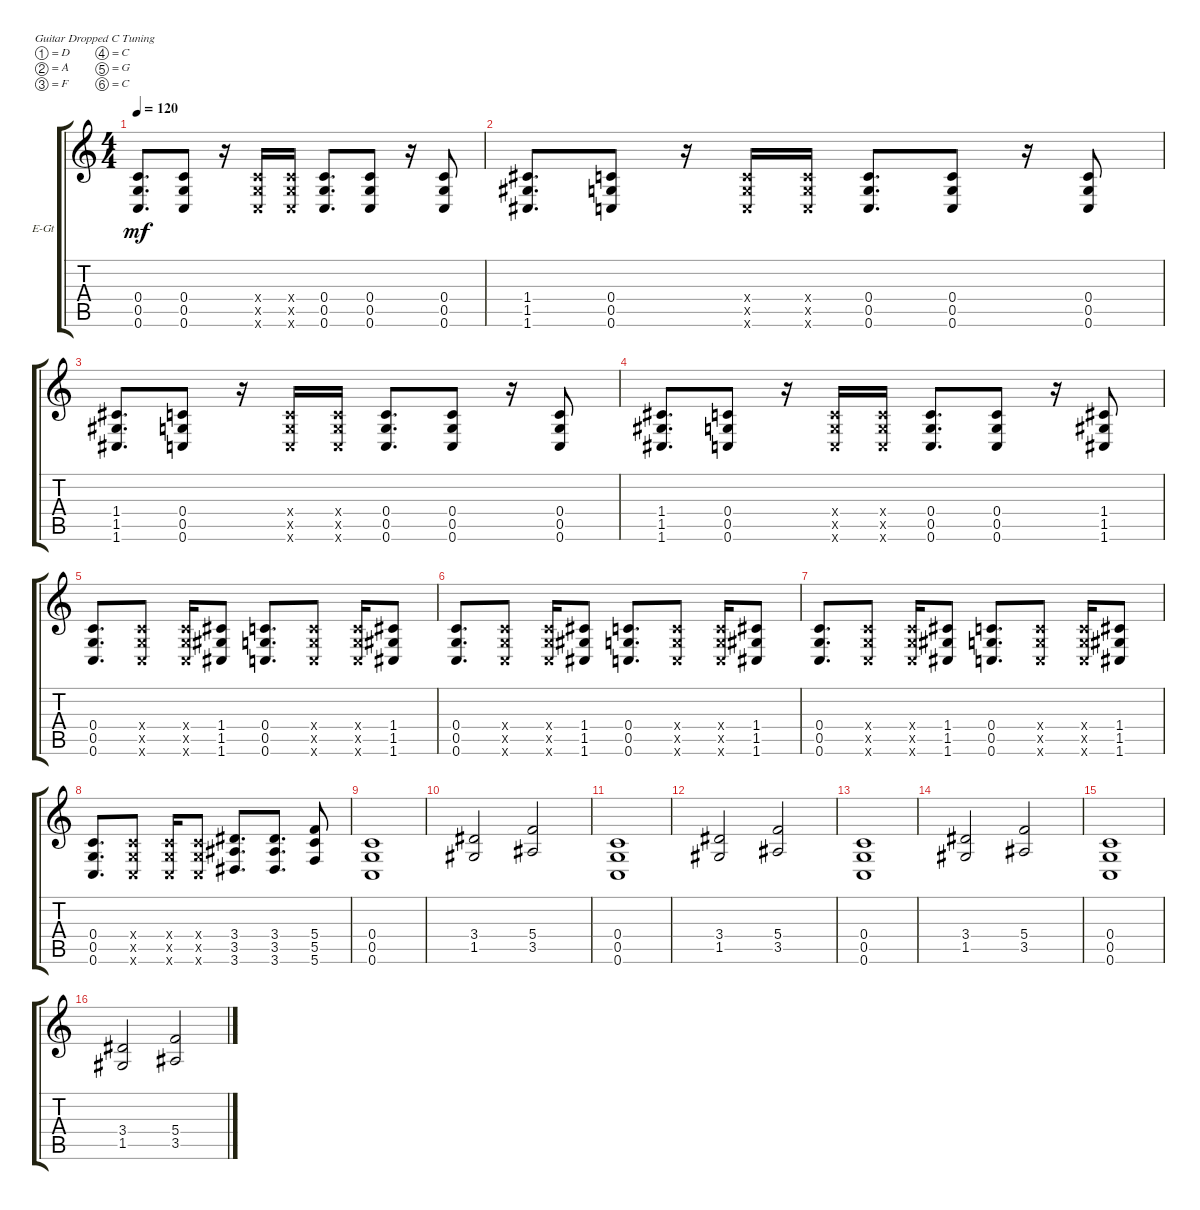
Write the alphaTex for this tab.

\defaultSystemsLayout 4
\bracketExtendMode groupsimilarinstruments
\firstSystemTrackNameOrientation horizontal
\otherSystemsTrackNameOrientation horizontal
\track ("Uruha II" "E-Gt") {instrument distortionguitar}
\staff {score tabs}
\tuning (D4 A3 F3 C3 G2 C2)
\ts (4 4)
\tempo 120
\clef g2
\ks c
(0.6 0.5 0.4).8{d dy mf} (0.6 0.5 0.4).8 r.16 (0.6{x} 0.5{x} 0.4{x}).16 (0.6{x} 0.5{x} 0.4{x}).16 (0.6 0.5 0.4).8{d} (0.6 0.5 0.4).8 r.16 (0.6 0.5 0.4).8 |
(1.6 1.5 1.4).8{d} (0.6 0.5 0.4).8 r.16 (0.6{x} 0.5{x} 0.4{x}).16 (0.6{x} 0.5{x} 0.4{x}).16 (0.6 0.5 0.4).8{d} (0.6 0.5 0.4).8 r.16 (0.6 0.5 0.4).8 |
(1.6 1.5 1.4).8{d} (0.6 0.5 0.4).8 r.16 (0.6{x} 0.5{x} 0.4{x}).16 (0.6{x} 0.5{x} 0.4{x}).16 (0.6 0.5 0.4).8{d} (0.6 0.5 0.4).8 r.16 (0.6 0.5 0.4).8 |
(1.6 1.5 1.4).8{d} (0.6 0.5 0.4).8 r.16 (0.6{x} 0.5{x} 0.4{x}).16 (0.6{x} 0.5{x} 0.4{x}).16 (0.6 0.5 0.4).8{d} (0.6 0.5 0.4).8 r.16 (1.6 1.5 1.4).8 |
(0.6 0.5 0.4).8{d} (0.6{x} 0.5{x} 0.4{x}).8 (0.6{x} 0.5{x} 0.4{x}).16 (1.6 1.5 1.4).8 (0.6 0.5 0.4).8{d} (0.6{x} 0.5{x} 0.4{x}).8 (0.6{x} 0.5{x} 0.4{x}).16 (1.6 1.5 1.4).8 |
(0.6 0.5 0.4).8{d} (0.6{x} 0.5{x} 0.4{x}).8 (0.6{x} 0.5{x} 0.4{x}).16 (1.6 1.5 1.4).8 (0.6 0.5 0.4).8{d} (0.6{x} 0.5{x} 0.4{x}).8 (0.6{x} 0.5{x} 0.4{x}).16 (1.6 1.5 1.4).8 |
(0.6 0.5 0.4).8{d} (0.6{x} 0.5{x} 0.4{x}).8 (0.6{x} 0.5{x} 0.4{x}).16 (1.6 1.5 1.4).8 (0.6 0.5 0.4).8{d} (0.6{x} 0.5{x} 0.4{x}).8 (0.6{x} 0.5{x} 0.4{x}).16 (1.6 1.5 1.4).8 |
(0.6 0.5 0.4).8{d} (0.5{x} 0.6{x} 0.4{x}).8 (0.6{x} 0.5{x} 0.4{x}).16 (0.5{x} 0.6{x} 0.4{x}).8 (3.6 3.5 3.4).8{d} (3.6 3.5 3.4).8{d} (5.6 5.5 5.4).8 |
(0.6 0.5 0.4).1 |
(1.5 3.4).2 (3.5 5.4).2 |
(0.6 0.5 0.4).1 |
(1.5 3.4).2 (3.5 5.4).2 |
(0.6 0.5 0.4).1 |
(1.5 3.4).2 (3.5 5.4).2 |
(0.6 0.5 0.4).1 |
(1.5 3.4).2 (3.5 5.4).2
